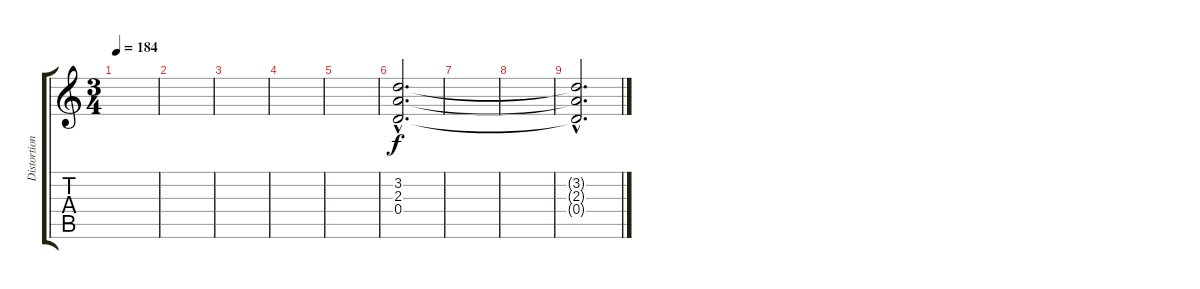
\track ("Distortion Guitar" "Distortion") {instrument distortionguitar}
\staff {score tabs}
\tuning (E4 B3 G3 D3 A2 E2) {hide}
\ts (3 4)
\tempo 184
\clef g2
\ks c
|
|
|
|
|
(3.2{hac} 2.3{hac} 0.4{hac}).2{d} |
|
|
(3.2{hac t} 2.3{hac t} 0.4{hac t}).2{d}
